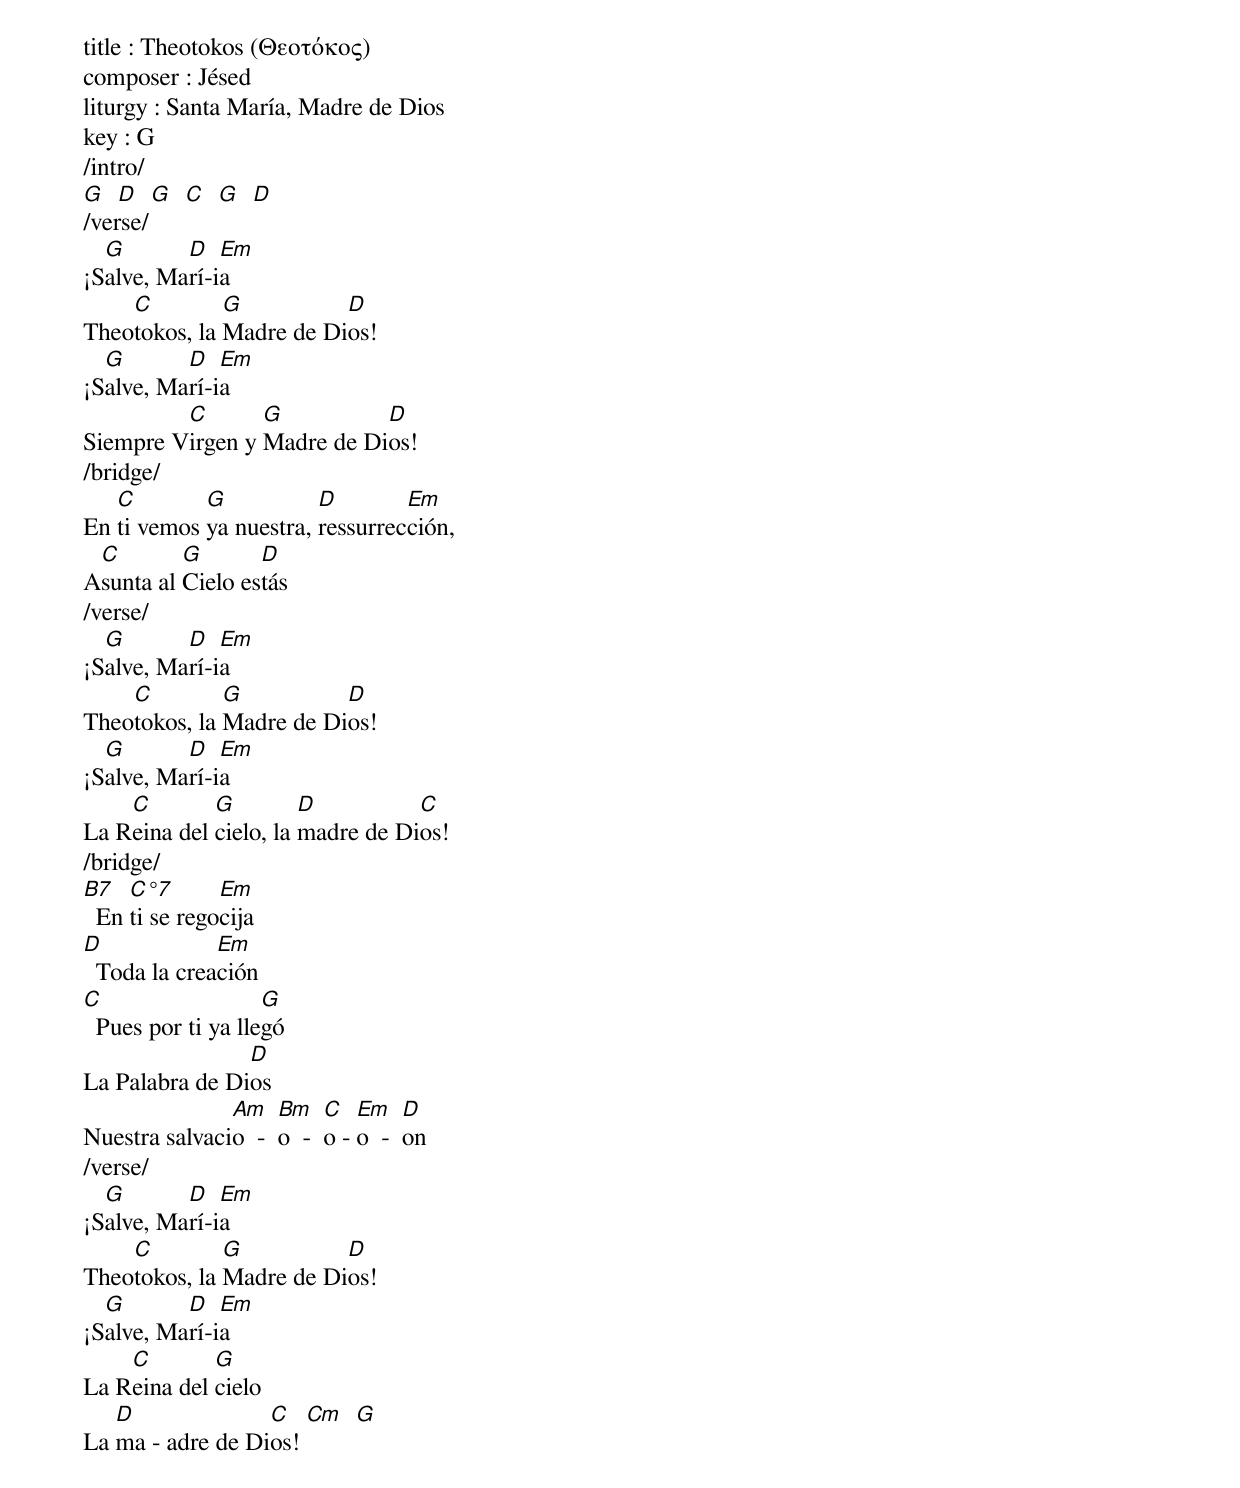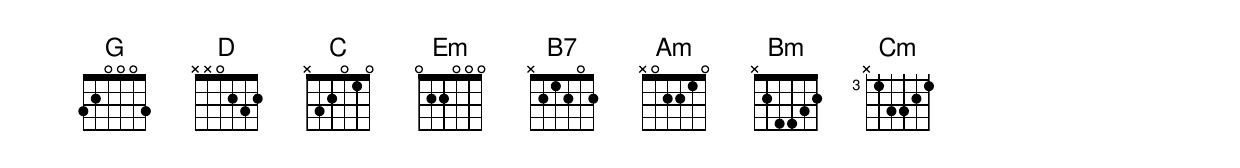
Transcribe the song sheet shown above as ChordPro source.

title : Theotokos (Θεοτόκος)
composer : Jésed
liturgy : Santa María, Madre de Dios
key : G
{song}
/intro/
[G]  [D]  [G]  [C]  [G]  [D]
/verse/
¡S[G]alve, Ma[D]rí-i[Em]a
Theo[C]tokos, la [G]Madre de Di[D]os!
¡S[G]alve, Ma[D]rí-i[Em]a
Siempre V[C]irgen y [G]Madre de Di[D]os!
/bridge/
En [C]ti vemos [G]ya nuestra, [D]ressurrec[Em]ción,
A[C]sunta al [G]Cielo es[D]tás
/verse/
¡S[G]alve, Ma[D]rí-i[Em]a
Theo[C]tokos, la [G]Madre de Di[D]os!
¡S[G]alve, Ma[D]rí-i[Em]a
La R[C]eina del [G]cielo, la [D]madre de Di[C]os!
/bridge/
[B7]  En [C°7]ti se rego[Em]cija
[D]  Toda la crea[Em]ción
[C]  Pues por ti ya lle[G]gó
La Palabra de Di[D]os
Nuestra salvaci[Am]o  -  [Bm]o  -  [C]o - [Em]o  -  [D]on
/verse/
¡S[G]alve, Ma[D]rí-i[Em]a
Theo[C]tokos, la [G]Madre de Di[D]os!
¡S[G]alve, Ma[D]rí-i[Em]a
La R[C]eina del [G]cielo
La [D]ma - adre de Di[C]os! [Cm]  [G]
